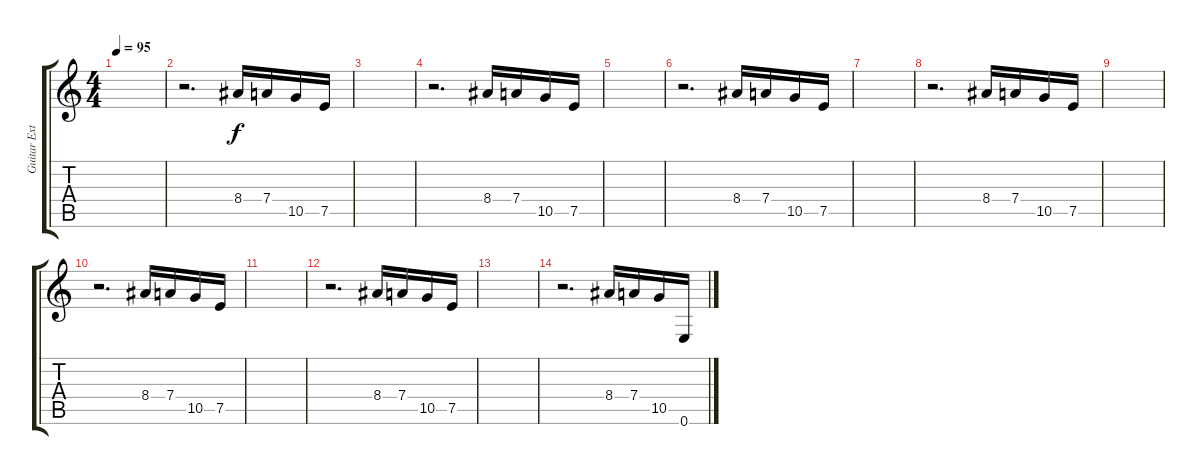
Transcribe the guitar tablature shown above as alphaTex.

\track ("Guitar Extra" "Guitar Ext") {instrument distortionguitar}
\staff {score tabs}
\tuning (E4 B3 G3 D3 A2 E2) {hide}
\ts (4 4)
\tempo 95
\clef g2
\ks c
|
r.2{d} 8.4.16 7.4.16 10.5.16 7.5.16 |
|
r.2{d} 8.4.16 7.4.16 10.5.16 7.5.16 |
|
r.2{d} 8.4.16 7.4.16 10.5.16 7.5.16 |
|
r.2{d} 8.4.16 7.4.16 10.5.16 7.5.16 |
|
r.2{d} 8.4.16 7.4.16 10.5.16 7.5.16 |
|
r.2{d} 8.4.16 7.4.16 10.5.16 7.5.16 |
|
r.2{d} 8.4.16 7.4.16 10.5.16 0.6.16
